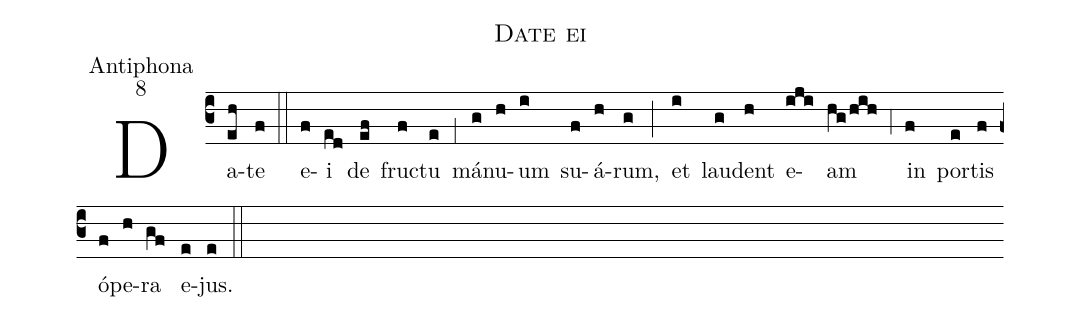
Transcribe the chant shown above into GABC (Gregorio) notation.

name:Date ei;
office-part:Antiphona;
mode:8;
%%
(c3) Da(eh)te(f) (::) e(f)i(ed) de(ef) fru(f)ctu(e) (;1) má(g)nu(h)um(i) su(f)á(h)rum,(g) (;) et(i) lau(g)dent(h) e(iji)am(hg/hih) (;4) in(f) por(e)tis(f) ó(f)pe(h)ra(gf) e(e)jus.(e) (::)
